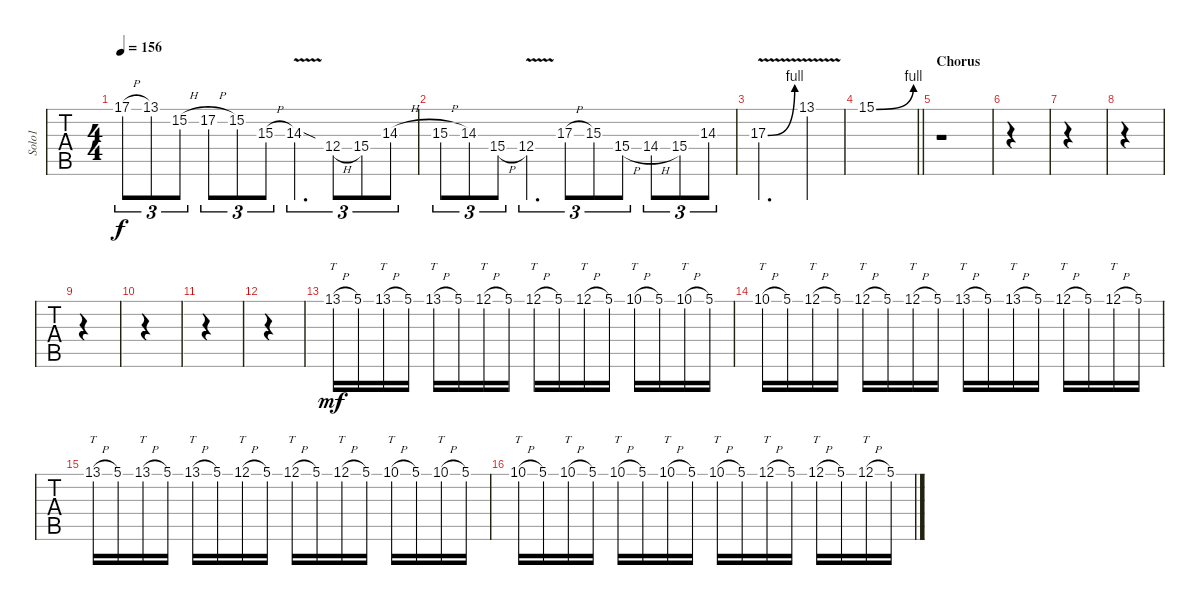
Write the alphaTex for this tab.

\track ("Solo1" "Solo1") {instrument distortionguitar}
\staff {tabs}
\tuning (Eb4 Bb3 Gb3 Db3 Ab2 Db2) {hide}
\ts (4 4)
\tempo 156
\clef g2
\ks c
17.1{h}.8{tu (3 2) dy f} 13.1.8{tu (3 2)} 15.2{h}.8{tu (3 2)} 17.2{h}.8{tu (3 2)} 15.2.8{tu (3 2)} 15.3{h}.8{tu (3 2)} 14.3{v sod}.4{d tu (3 2)} 12.4{h}.8{tu (3 2)} 15.4.8{tu (3 2)} 14.3{h}.8{tu (3 2)} |
15.3{h}.8{tu (3 2)} 14.3.8{tu (3 2)} 15.4{h}.8{tu (3 2)} 12.4{v}.4{d tu (3 2)} 17.3{h}.8{tu (3 2)} 15.3.8{tu (3 2)} 15.4{h}.8{tu (3 2)} 14.4{h}.8{tu (3 2)} 15.4.8{tu (3 2)} 14.3.8{tu (3 2)} |
17.3{be (bend 0 0 60 4) v}.2{d} 13.1{v}.4 |
\barLineRight lightlight
15.1{be (bend 0 0 60 4)}.1 |
\section ("" "Chorus")
r.1 |
|
|
|
|
|
|
|
13.1{h}.16{tt dy mf} 5.1.16 13.1{h}.16{tt} 5.1.16 13.1{h}.16{tt} 5.1.16 12.1{h}.16{tt} 5.1.16 12.1{h}.16{tt} 5.1.16 12.1{h}.16{tt} 5.1.16 10.1{h}.16{tt} 5.1.16 10.1{h}.16{tt} 5.1.16 |
10.1{h}.16{tt} 5.1.16 12.1{h}.16{tt} 5.1.16 12.1{h}.16{tt} 5.1.16 12.1{h}.16{tt} 5.1.16 13.1{h}.16{tt} 5.1.16 13.1{h}.16{tt} 5.1.16 12.1{h}.16{tt} 5.1.16 12.1{h}.16{tt} 5.1.16 |
13.1{h}.16{tt} 5.1.16 13.1{h}.16{tt} 5.1.16 13.1{h}.16{tt} 5.1.16 12.1{h}.16{tt} 5.1.16 12.1{h}.16{tt} 5.1.16 12.1{h}.16{tt} 5.1.16 10.1{h}.16{tt} 5.1.16 10.1{h}.16{tt} 5.1.16 |
10.1{h}.16{tt} 5.1.16 10.1{h}.16{tt} 5.1.16 10.1{h}.16{tt} 5.1.16 10.1{h}.16{tt} 5.1.16 10.1{h}.16{tt} 5.1.16 12.1{h}.16{tt} 5.1.16 12.1{h}.16{tt} 5.1.16 12.1{h}.16{tt} 5.1.16
